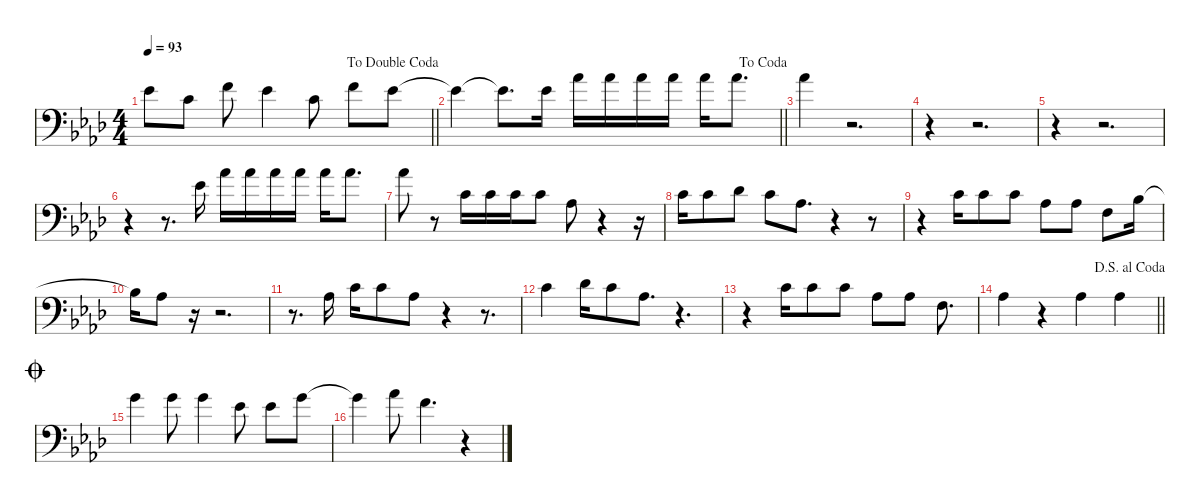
\defaultSystemsLayout 4
\hideDynamics
\bracketExtendMode nobrackets
\singleTrackTrackNamePolicy hidden
\multiTrackTrackNamePolicy hidden
\firstSystemTrackNameMode fullname
\firstSystemTrackNameOrientation horizontal
\otherSystemsTrackNameOrientation horizontal
\track ("Vocals - hidden" "bn.") {instrument bassoon}
\staff {score}
\tuning (E4 C4 G3 C3 G2 C2)
\ts (4 4)
\jump dadoublecoda
\tempo 93
\clef f4
\barLineRight lightlight
\ks ab
8.3{t acc b}.8{dy f} 5.3{acc forcenatural}.8 5.2{acc forcenatural}.8 8.3{acc b}.4 5.3{acc forcenatural}.8 5.2{acc forcenatural}.8 8.3{acc b}.8 |
\jump dacoda
\barLineRight lightlight
8.3{t acc b}.4 8.3{t acc b}.8{d} 8.3{acc b}.16 8.2{acc b}.16 8.2{acc b}.16 8.2{acc b}.16 8.2{acc b}.16 8.2{acc b}.16 8.2{acc b}.8{d} |
8.2{acc b}.4 r.2{d} |
r.4 r.2{d} |
r.4 r.2{d} |
r.4 r.8{d} 3.2{acc b}.16 4.1{acc b}.16 4.1{acc b}.16 4.1{acc b}.16 4.1{acc b}.16 4.1{acc b}.16 4.1{acc b}.8{d} |
4.1{acc b}.8 r.8 0.2{acc forcenatural}.16 0.2{acc forcenatural}.16 0.2{acc forcenatural}.16 0.2{acc forcenatural}.8 1.3{acc b}.8 r.4 r.16 |
0.2{acc forcenatural}.16 0.2{acc forcenatural}.8 1.2{acc b}.8 0.2{acc forcenatural}.8 1.3{acc b}.8{d} r.4 r.8 |
r.4 0.2{acc forcenatural}.16 0.2{acc forcenatural}.8 0.2{acc forcenatural}.8 1.3{acc b}.8 1.3{acc b}.8 5.4{acc forcenatural}.8 3.3{acc b}.16 |
3.3{t acc b}.16 1.3{acc b}.8 r.16 r.2{d} |
r.8{d} 1.3{acc b}.16 0.2{acc forcenatural}.16 0.2{acc forcenatural}.8 1.3{acc b}.8 r.4 r.8{d} |
0.2{acc forcenatural}.4 1.2{acc b}.16 0.2{acc forcenatural}.8 1.3{acc b}.8{d} r.4{d} |
r.4 5.3{acc forcenatural}.16 5.3{acc forcenatural}.8 5.3{acc forcenatural}.8 1.3{acc b}.8 1.3{acc b}.8 10.5{acc forcenatural}.8{d} |
\jump dalsegnoalcoda
\barLineRight lightlight
1.3{acc b}.4 r.4 1.3{acc b}.4 1.3{acc b}.4 |
\jump coda
3.1{acc forcenatural}.4 7.2{acc forcenatural}.8 7.2{acc forcenatural}.4 3.2{acc b}.8 3.2{acc b}.8 3.1{acc forcenatural}.8 |
3.1{t acc forcenatural}.4 4.1{acc b}.8 5.2{acc forcenatural}.4{d} r.4
